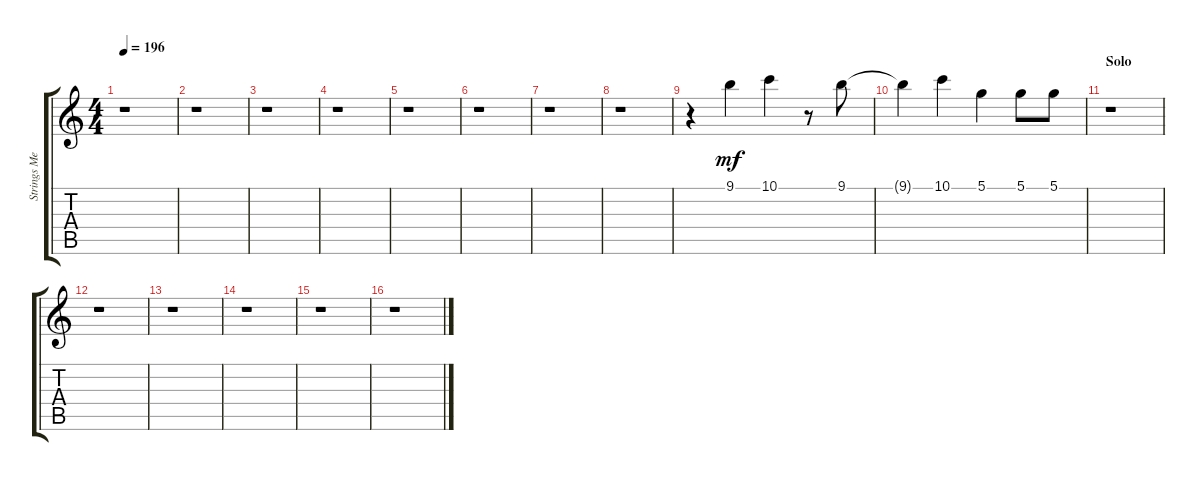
\track ("Strings Melody" "Strings Me") {instrument electricguitarclean}
\staff {score tabs}
\tuning (D4 A3 F3 C3 G2 C2) {hide}
\ts (4 4)
\tempo 196
\clef g2
\ks aminor
r.1{dy mf} |
r.1 |
r.1 |
r.1 |
r.1 |
r.1 |
r.1 |
r.1 |
r.4 9.1.4 10.1.4 r.8 9.1.8 |
9.1{t}.4 10.1.4 5.1.4 5.1.8 5.1.8 |
\section ("" "Solo")
r.1 |
r.1 |
r.1 |
r.1 |
r.1 |
r.1
